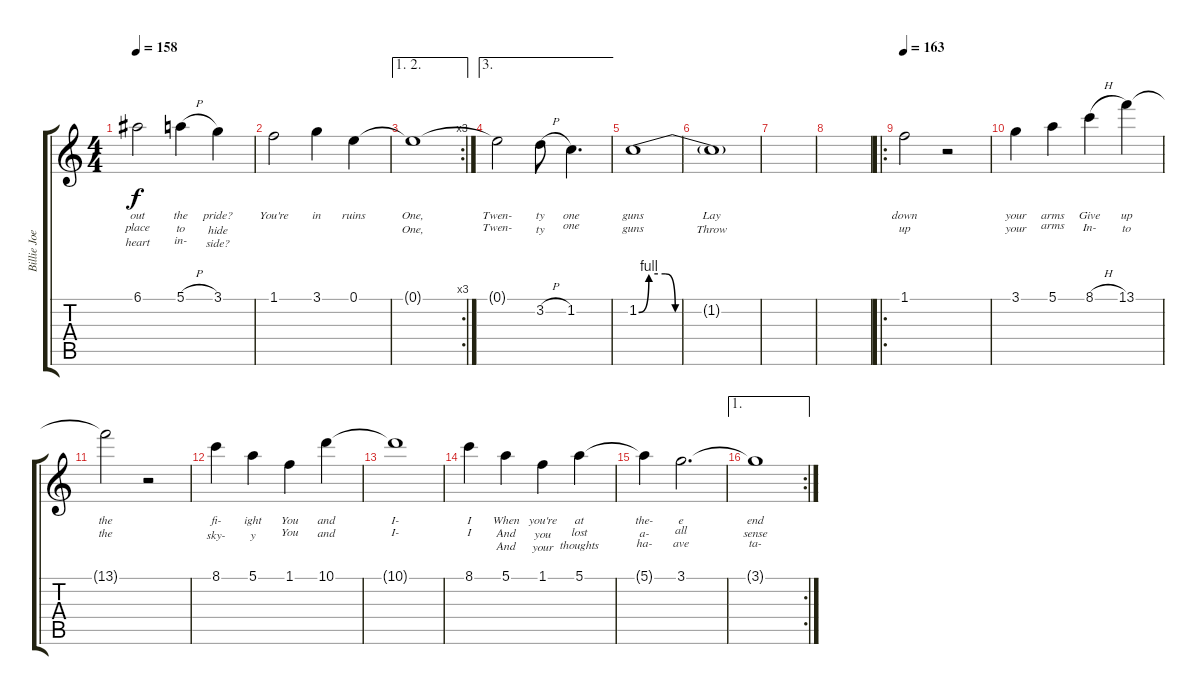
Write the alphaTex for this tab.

\track ("Billie Joe - Melody" "Billie Joe") {instrument electricguitarjazz}
\staff {score tabs}
\tuning (E4 B3 G3 D3 A2 E2) {hide}
\ts (4 4)
\tempo 158
\clef g2
\ks c
6.1.2{lyrics (0 "out") lyrics (1 "place") lyrics (2 "heart") lyrics (3 "") lyrics (4 "") dy f} 5.1{h}.4{lyrics (0 "the") lyrics (1 "to") lyrics (2 "in-") lyrics (3 "") lyrics (4 "")} 3.1.4{lyrics (0 "pride?") lyrics (1 "hide") lyrics (2 "side?") lyrics (3 "") lyrics (4 "")} |
1.1.2{lyrics (0 "You're") lyrics (1 "") lyrics (2 "") lyrics (3 "") lyrics (4 "")} 3.1.4{lyrics (0 "in") lyrics (1 "") lyrics (2 "") lyrics (3 "") lyrics (4 "")} 0.1.4{lyrics (0 "ruins") lyrics (1 "") lyrics (2 "") lyrics (3 "") lyrics (4 "")} |
\ae (1 2)
\rc 3
0.1{t}.1{lyrics (0 "One,") lyrics (1 "One,") lyrics (2 "") lyrics (3 "") lyrics (4 "")} |
\ae 3
0.1{t}.2{lyrics (0 "Twen-") lyrics (1 "Twen-") lyrics (2 "") lyrics (3 "") lyrics (4 "")} 3.2{h}.8{lyrics (0 "ty") lyrics (1 "ty") lyrics (2 "") lyrics (3 "") lyrics (4 "")} 1.2.4{d lyrics (0 "one") lyrics (1 "one") lyrics (2 "") lyrics (3 "") lyrics (4 "")} |
1.2{be (custom 0 0 5 4 13 4 18 0 60 0)}.1{lyrics (0 "guns") lyrics (1 "guns") lyrics (2 "") lyrics (3 "") lyrics (4 "")} |
1.2{t}.1{lyrics (0 "Lay") lyrics (1 "Throw") lyrics (2 "") lyrics (3 "") lyrics (4 "")} |
|
|
\ro
\tempo 163
1.1.2{lyrics (0 "down") lyrics (1 "up") lyrics (2 "") lyrics (3 "") lyrics (4 "")} r.2 |
3.1.4{lyrics (0 "your") lyrics (1 "your") lyrics (2 "") lyrics (3 "") lyrics (4 "")} 5.1.4{lyrics (0 "arms") lyrics (1 "arms") lyrics (2 "") lyrics (3 "") lyrics (4 "")} 8.1{h}.4{lyrics (0 "Give") lyrics (1 "In-") lyrics (2 "") lyrics (3 "") lyrics (4 "")} 13.1.4{lyrics (0 "up") lyrics (1 "to") lyrics (2 "") lyrics (3 "") lyrics (4 "")} |
13.1{t}.2{lyrics (0 "the") lyrics (1 "the") lyrics (2 "") lyrics (3 "") lyrics (4 "")} r.2 |
8.1.4{lyrics (0 "fi-") lyrics (1 "sky-") lyrics (2 "") lyrics (3 "") lyrics (4 "")} 5.1.4{lyrics (0 "ight") lyrics (1 "y") lyrics (2 "") lyrics (3 "") lyrics (4 "")} 1.1.4{lyrics (0 "You") lyrics (1 "You") lyrics (2 "") lyrics (3 "") lyrics (4 "")} 10.1.4{lyrics (0 "and") lyrics (1 "and") lyrics (2 "") lyrics (3 "") lyrics (4 "")} |
10.1{t}.1{lyrics (0 "I-") lyrics (1 "I-") lyrics (2 "") lyrics (3 "") lyrics (4 "")} |
8.1.4{lyrics (0 "I") lyrics (1 "I") lyrics (2 "") lyrics (3 "") lyrics (4 "")} 5.1.4{lyrics (0 "When") lyrics (1 "And") lyrics (2 "And") lyrics (3 "") lyrics (4 "")} 1.1.4{lyrics (0 "you're") lyrics (1 "you") lyrics (2 "your") lyrics (3 "") lyrics (4 "")} 5.1.4{lyrics (0 "at") lyrics (1 "lost") lyrics (2 "thoughts") lyrics (3 "") lyrics (4 "")} |
5.1{t}.4{lyrics (0 "the-") lyrics (1 "a-") lyrics (2 "ha-") lyrics (3 "") lyrics (4 "")} 3.1.2{d lyrics (0 "e") lyrics (1 "all") lyrics (2 "ave") lyrics (3 "") lyrics (4 "")} |
\ae 1
\rc 2
3.1{t}.1{lyrics (0 "end") lyrics (1 "sense") lyrics (2 "ta-") lyrics (3 "") lyrics (4 "")}
